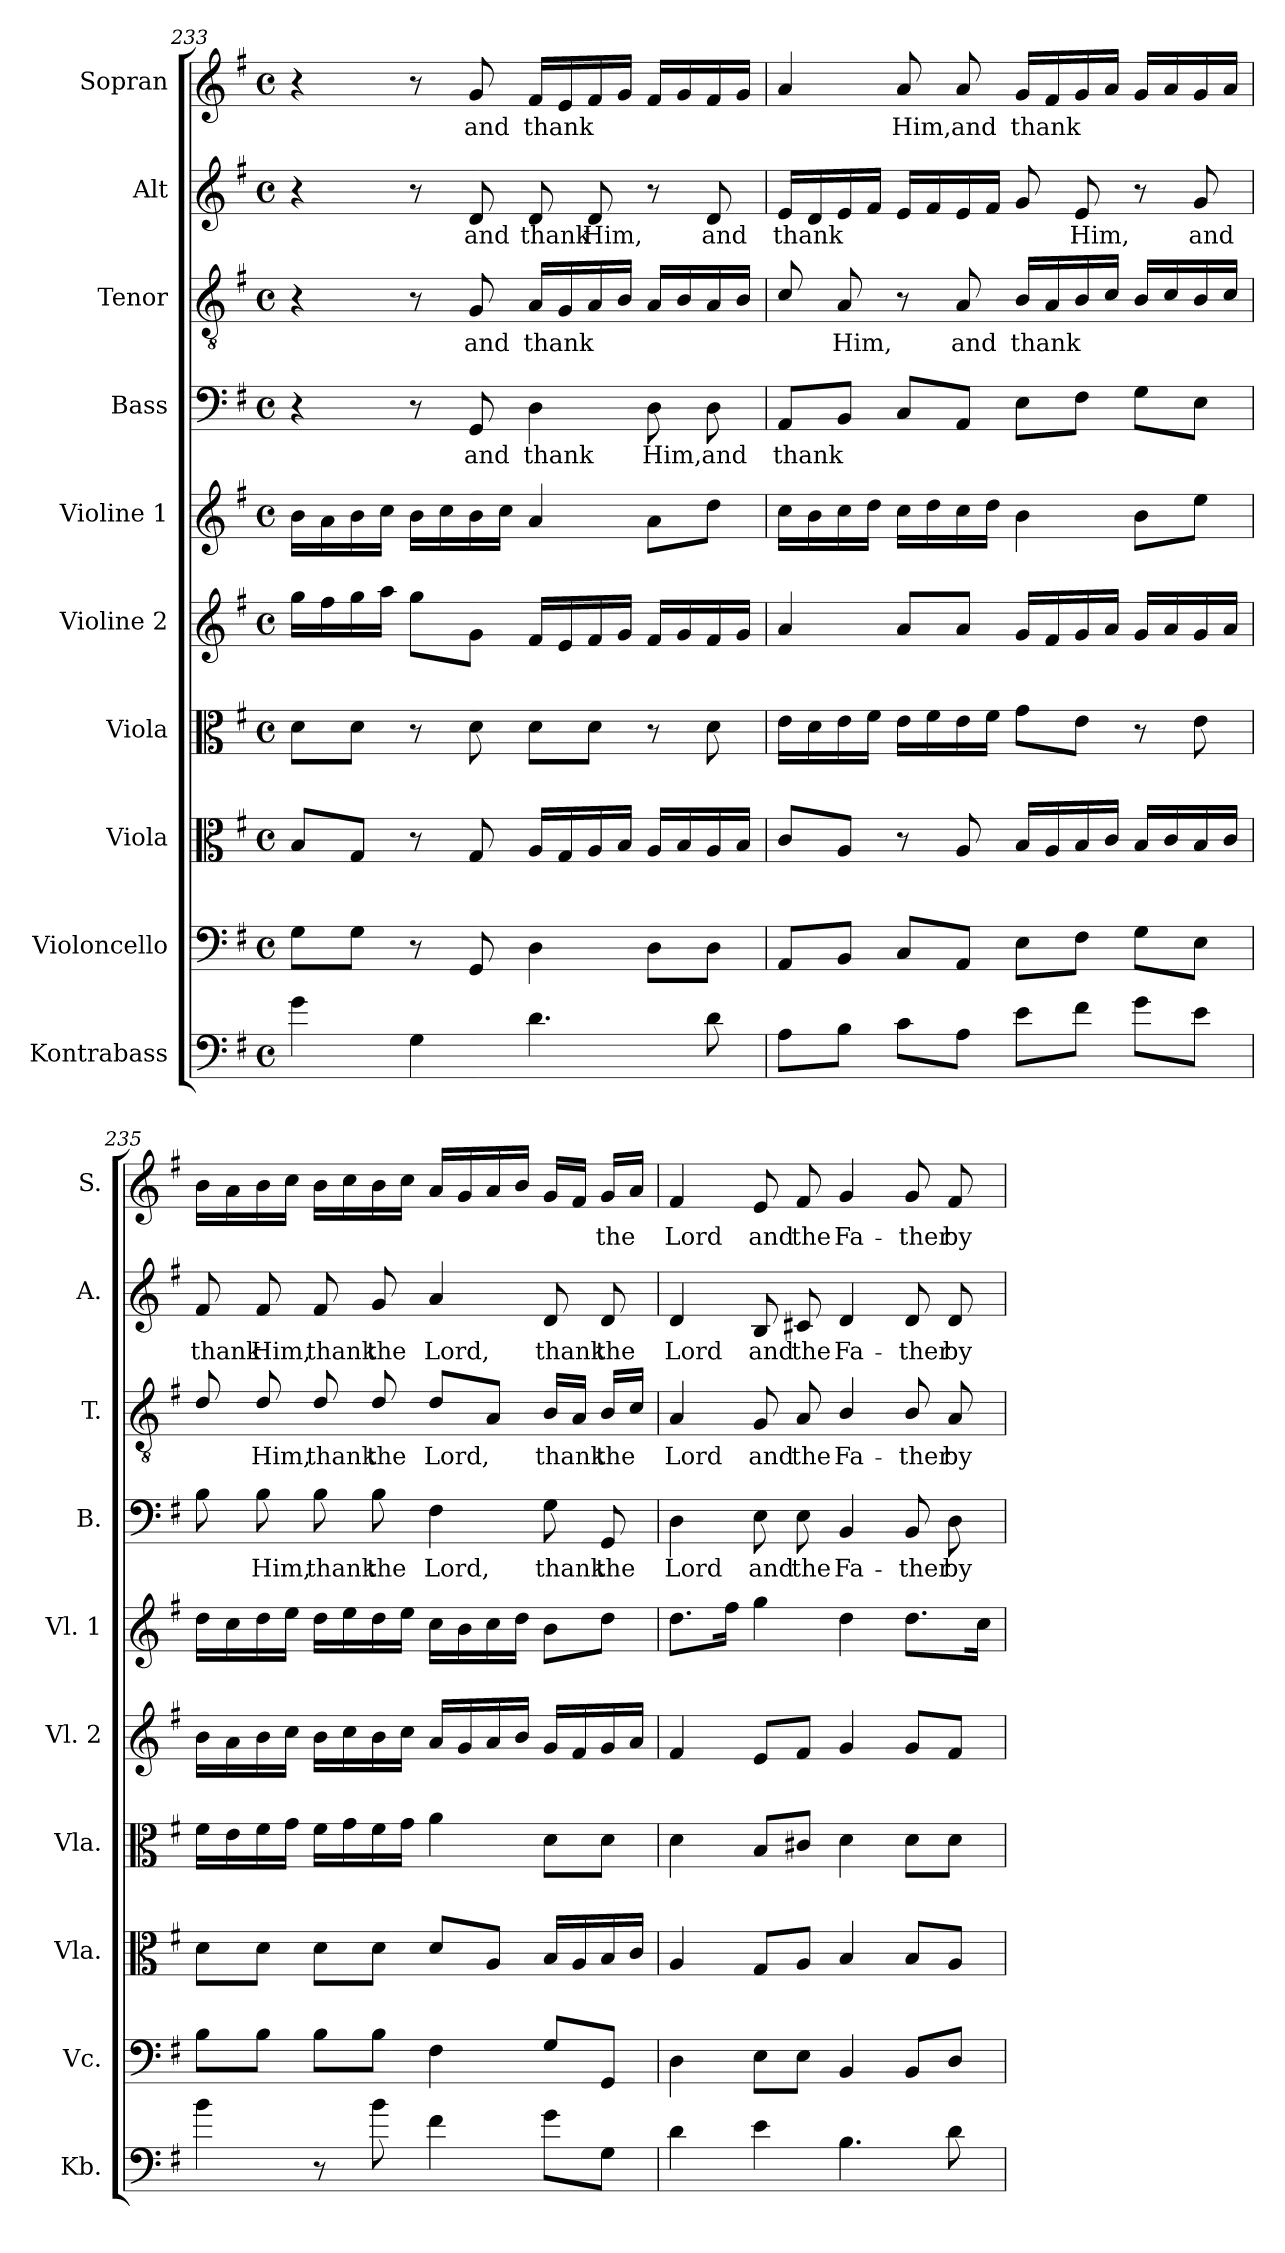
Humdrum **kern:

**kern	**kern	**kern	**kern	**kern	**kern	**kern	**text	**kern	**text	**kern	**text	**kern	**text
*part10	*part9	*part8	*part7	*part6	*part5	*part4	*part4	*part3	*part3	*part2	*part2	*part1	*part1
*staff10	*staff9	*staff8	*staff7	*staff6	*staff5	*staff4	*staff4	*staff3	*staff3	*staff2	*staff2	*staff1	*staff1
*I"Kontrabass	*I"Violoncello	*I"Viola	*I"Viola	*I"Violine 2	*I"Violine 1	*I"Bass	*	*I"Tenor	*	*I"Alt	*	*I"Sopran	*
*I'Kb.	*I'Vc.	*I'Vla.	*I'Vla.	*I'Vl. 2	*I'Vl. 1	*I'B.	*	*I'T.	*	*I'A.	*	*I'S.	*
*clefF4	*clefF4	*clefC3	*clefC3	*clefG2	*clefG2	*clefF4	*	*clefGv2	*	*clefG2	*	*clefG2	*
*ITrd7c12	*	*	*	*	*	*	*	*ITrd7c12	*	*	*	*	*
*k[f#]	*k[f#]	*k[f#]	*k[f#]	*k[f#]	*k[f#]	*k[f#]	*	*k[f#]	*	*k[f#]	*	*k[f#]	*
*G:	*G:	*G:	*G:	*G:	*G:	*G:	*	*G:	*	*G:	*	*G:	*
*M4/4	*M4/4	*M4/4	*M4/4	*M4/4	*M4/4	*M4/4	*	*M4/4	*	*M4/4	*	*M4/4	*
*met(c)	*met(c)	*met(c)	*met(c)	*met(c)	*met(c)	*met(c)	*	*met(c)	*	*met(c)	*	*met(c)	*
=233	=233	=233	=233	=233	=233	=233	=233	=233	=233	=233	=233	=233	=233
4Gi\	8Gi\L	8Bi/L	8di\L	16ggi\LL	16bi\LL	4r	.	4r	.	4r	.	4r	.
.	.	.	.	16ff#i\	16ai\	.	.	.	.	.	.	.	.
.	8Gi\J	8Gi/J	8di\J	16ggi\	16bi\	.	.	.	.	.	.	.	.
.	.	.	.	16aai\JJ	16cci\JJ	.	.	.	.	.	.	.	.
4GGi\	8r	8r	8r	8ggi\L	16bi\LL	8r	.	8r	.	8r	.	8r	.
.	.	.	.	.	16cci\	.	.	.	.	.	.	.	.
!	!	!	!	!	!	!	!LO:LY:b:color=#000000	!	!	!	!	!	!
!	!	!	!	!	!	!	!	!	!LO:LY:b:color=#000000	!	!	!	!
!	!	!	!	!	!	!	!	!	!	!	!LO:LY:b:color=#000000	!	!
!	!	!	!	!	!	!	!	!	!	!	!	!	!LO:LY:b:color=#000000
.	8GGi/	8Gi/	8di\	8gi\J	16bi\	8GGi/	and	8GGi/	and	8di/	and	8gi/	and
.	.	.	.	.	16cci\JJ	.	.	.	.	.	.	.	.
!	!	!	!	!	!	!	!LO:LY:b:color=#000000	!	!	!	!	!	!
!	!	!	!	!	!	!	!	!	!LO:LY:b:color=#000000	!	!	!	!
!	!	!	!	!	!	!	!	!	!	!	!LO:LY:b:color=#000000	!	!
!	!	!	!	!	!	!	!	!	!	!	!	!	!LO:LY:b:color=#000000
4.Di\	4Di\	16Ai/LL	8di\L	16f#i/LL	4ai/	4Di\	thank	16AAi/LL	thank	8di/	thank	16f#i/LL	thank
.	.	16Gi/	.	16ei/	.	.	.	16GGi/	.	.	.	16ei/	.
!	!	!	!	!	!	!	!	!	!	!	!LO:LY:b:color=#000000	!	!
.	.	16Ai/	8di\J	16f#i/	.	.	.	16AAi/	.	8di/	Him,	16f#i/	.
.	.	16Bi/JJ	.	16gi/JJ	.	.	.	16BBi/JJ	.	.	.	16gi/JJ	.
!	!	!	!	!	!	!	!LO:LY:b:color=#000000	!	!	!	!	!	!
.	8Di\L	16Ai/LL	8r	16f#i/LL	8ai\L	8Di\	Him,	16AAi/LL	.	8r	.	16f#i/LL	.
.	.	16Bi/	.	16gi/	.	.	.	16BBi/	.	.	.	16gi/	.
!	!	!	!	!	!	!	!LO:LY:b:color=#000000	!	!	!	!	!	!
!	!	!	!	!	!	!	!	!	!	!	!LO:LY:b:color=#000000	!	!
8Di\	8Di\J	16Ai/	8di\	16f#i/	8ddi\J	8Di\	and	16AAi/	.	8di/	and	16f#i/	.
.	.	16Bi/JJ	.	16gi/JJ	.	.	.	16BBi/JJ	.	.	.	16gi/JJ	.
=234	=234	=234	=234	=234	=234	=234	=234	=234	=234	=234	=234	=234	=234
!	!	!	!	!	!	!	!LO:LY:b:color=#000000	!	!	!	!	!	!
!	!	!	!	!	!	!	!	!	!	!	!LO:LY:b:color=#000000	!	!
8AAi\L	8AAi/L	8ci/L	16ei\LL	4ai/	16cci\LL	8AAi/L	thank	8Ci/	.	16ei/LL	thank	4ai/	.
.	.	.	16di\	.	16bi\	.	.	.	.	16di/	.	.	.
!	!	!	!	!	!	!	!	!	!LO:LY:b:color=#000000	!	!	!	!
8BBi\J	8BBi/J	8Ai/J	16ei\	.	16cci\	8BBi/J	.	8AAi/	Him,	16ei/	.	.	.
.	.	.	16f#i\JJ	.	16ddi\JJ	.	.	.	.	16f#i/JJ	.	.	.
!	!	!	!	!	!	!	!	!	!	!	!	!	!LO:LY:b:color=#000000
8Ci\L	8Ci/L	8r	16ei\LL	8ai/L	16cci\LL	8Ci/L	.	8r	.	16ei/LL	.	8ai/	Him,
.	.	.	16f#i\	.	16ddi\	.	.	.	.	16f#i/	.	.	.
!	!	!	!	!	!	!	!	!	!LO:LY:b:color=#000000	!	!	!	!
!	!	!	!	!	!	!	!	!	!	!	!	!	!LO:LY:b:color=#000000
8AAi\J	8AAi/J	8Ai/	16ei\	8ai/J	16cci\	8AAi/J	.	8AAi/	and	16ei/	.	8ai/	and
.	.	.	16f#i\JJ	.	16ddi\JJ	.	.	.	.	16f#i/JJ	.	.	.
!	!	!	!	!	!	!	!	!	!LO:LY:b:color=#000000	!	!	!	!
!	!	!	!	!	!	!	!	!	!	!	!	!	!LO:LY:b:color=#000000
8Ei\L	8Ei\L	16Bi/LL	8gi\L	16gi/LL	4bi\	8Ei\L	.	16BBi/LL	thank	8gi/	.	16gi/LL	thank
.	.	16Ai/	.	16f#i/	.	.	.	16AAi/	.	.	.	16f#i/	.
!	!	!	!	!	!	!	!	!	!	!	!LO:LY:b:color=#000000	!	!
8F#i\J	8F#i\J	16Bi/	8ei\J	16gi/	.	8F#i\J	.	16BBi/	.	8ei/	Him,	16gi/	.
.	.	16ci/JJ	.	16ai/JJ	.	.	.	16Ci/JJ	.	.	.	16ai/JJ	.
8Gi\L	8Gi\L	16Bi/LL	8r	16gi/LL	8bi\L	8Gi\L	.	16BBi/LL	.	8r	.	16gi/LL	.
.	.	16ci/	.	16ai/	.	.	.	16Ci/	.	.	.	16ai/	.
!	!	!	!	!	!	!	!	!	!	!	!LO:LY:b:color=#000000	!	!
8Ei\J	8Ei\J	16Bi/	8ei\	16gi/	8eei\J	8Ei\J	.	16BBi/	.	8gi/	and	16gi/	.
.	.	16ci/JJ	.	16ai/JJ	.	.	.	16Ci/JJ	.	.	.	16ai/JJ	.
!!LO:PB:g=z
=235	=235	=235	=235	=235	=235	=235	=235	=235	=235	=235	=235	=235	=235
!	!	!	!	!	!	!	!	!	!	!	!LO:LY:b:color=#000000	!	!
4Bi\	8Bi\L	8di\L	16f#i\LL	16bi\LL	16ddi\LL	8Bi\	.	8Di/	.	8f#i/	thank	16bi\LL	.
.	.	.	16ei\	16ai\	16cci\	.	.	.	.	.	.	16ai\	.
!	!	!	!	!	!	!	!LO:LY:b:color=#000000	!	!	!	!	!	!
!	!	!	!	!	!	!	!	!	!LO:LY:b:color=#000000	!	!	!	!
!	!	!	!	!	!	!	!	!	!	!	!LO:LY:b:color=#000000	!	!
.	8Bi\J	8di\J	16f#i\	16bi\	16ddi\	8Bi\	Him,	8Di/	Him,	8f#i/	Him,	16bi\	.
.	.	.	16gi\JJ	16cci\JJ	16eei\JJ	.	.	.	.	.	.	16cci\JJ	.
!	!	!	!	!	!	!	!LO:LY:b:color=#000000	!	!	!	!	!	!
!	!	!	!	!	!	!	!	!	!LO:LY:b:color=#000000	!	!	!	!
!	!	!	!	!	!	!	!	!	!	!	!LO:LY:b:color=#000000	!	!
8r	8Bi\L	8di\L	16f#i\LL	16bi\LL	16ddi\LL	8Bi\	thank	8Di/	thank	8f#i/	thank	16bi\LL	.
.	.	.	16gi\	16cci\	16eei\	.	.	.	.	.	.	16cci\	.
!	!	!	!	!	!	!	!LO:LY:b:color=#000000	!	!	!	!	!	!
!	!	!	!	!	!	!	!	!	!LO:LY:b:color=#000000	!	!	!	!
!	!	!	!	!	!	!	!	!	!	!	!LO:LY:b:color=#000000	!	!
8Bi\	8Bi\J	8di\J	16f#i\	16bi\	16ddi\	8Bi\	the	8Di/	the	8gi/	the	16bi\	.
.	.	.	16gi\JJ	16cci\JJ	16eei\JJ	.	.	.	.	.	.	16cci\JJ	.
!	!	!	!	!	!	!	!LO:LY:b:color=#000000	!	!	!	!	!	!
!	!	!	!	!	!	!	!	!	!LO:LY:b:color=#000000	!	!	!	!
!	!	!	!	!	!	!	!	!	!	!	!LO:LY:b:color=#000000	!	!
4F#i\	4F#i\	8di/L	4ai\	16ai/LL	16cci\LL	4F#i\	Lord,	8Di/L	Lord,	4ai/	Lord,	16ai/LL	.
.	.	.	.	16gi/	16bi\	.	.	.	.	.	.	16gi/	.
.	.	8Ai/J	.	16ai/	16cci\	.	.	8AAi/J	.	.	.	16ai/	.
.	.	.	.	16bi/JJ	16ddi\JJ	.	.	.	.	.	.	16bi/JJ	.
!	!	!	!	!	!	!	!LO:LY:b:color=#000000	!	!	!	!	!	!
!	!	!	!	!	!	!	!	!	!LO:LY:b:color=#000000	!	!	!	!
!	!	!	!	!	!	!	!	!	!	!	!LO:LY:b:color=#000000	!	!
8Gi\L	8Gi/L	16Bi/LL	8di\L	16gi/LL	8bi\L	8Gi\	thank	16BBi/LL	thank	8di/	thank	16gi/LL	.
.	.	16Ai/	.	16f#i/	.	.	.	16AAi/JJ	.	.	.	16f#i/JJ	.
!	!	!	!	!	!	!	!LO:LY:b:color=#000000	!	!	!	!	!	!
!	!	!	!	!	!	!	!	!	!LO:LY:b:color=#000000	!	!	!	!
!	!	!	!	!	!	!	!	!	!	!	!LO:LY:b:color=#000000	!	!
!	!	!	!	!	!	!	!	!	!	!	!	!	!LO:LY:b:color=#000000
8GGi\J	8GGi/J	16Bi/	8di\J	16gi/	8ddi\J	8GGi/	the	16BBi/LL	the	8di/	the	16gi/LL	the
.	.	16ci/JJ	.	16ai/JJ	.	.	.	16Ci/JJ	.	.	.	16ai/JJ	.
=236	=236	=236	=236	=236	=236	=236	=236	=236	=236	=236	=236	=236	=236
!	!	!	!	!	!	!	!LO:LY:b:color=#000000	!	!	!	!	!	!
!	!	!	!	!	!	!	!	!	!LO:LY:b:color=#000000	!	!	!	!
!	!	!	!	!	!	!	!	!	!	!	!LO:LY:b:color=#000000	!	!
!	!	!	!	!	!	!	!	!	!	!	!	!	!LO:LY:b:color=#000000
4Di\	4Di\	4Ai/	4di\	4f#i/	8.ddi\L	4Di\	Lord	4AAi/	Lord	4di/	Lord	4f#i/	Lord
.	.	.	.	.	16ff#i\Jk	.	.	.	.	.	.	.	.
!	!	!	!	!	!	!	!LO:LY:b:color=#000000	!	!	!	!	!	!
!	!	!	!	!	!	!	!	!	!LO:LY:b:color=#000000	!	!	!	!
!	!	!	!	!	!	!	!	!	!	!	!LO:LY:b:color=#000000	!	!
!	!	!	!	!	!	!	!	!	!	!	!	!	!LO:LY:b:color=#000000
4Ei\	8Ei\L	8Gi/L	8Bi/L	8ei/L	4ggi\	8Ei\	and	8GGi/	and	8Bi/	and	8ei/	and
!	!	!	!	!	!	!	!LO:LY:b:color=#000000	!	!	!	!	!	!
!	!	!	!	!	!	!	!	!	!LO:LY:b:color=#000000	!	!	!	!
!	!	!	!	!	!	!	!	!	!	!	!LO:LY:b:color=#000000	!	!
!	!	!	!	!	!	!	!	!	!	!	!	!	!LO:LY:b:color=#000000
.	8Ei\J	8Ai/J	8c#Xi/J	8f#i/J	.	8Ei\	the	8AAi/	the	8c#Xi/	the	8f#i/	the
!	!	!	!	!	!	!	!LO:LY:b:color=#000000	!	!	!	!	!	!
!	!	!	!	!	!	!	!	!	!LO:LY:b:color=#000000	!	!	!	!
!	!	!	!	!	!	!	!	!	!	!	!LO:LY:b:color=#000000	!	!
!	!	!	!	!	!	!	!	!	!	!	!	!	!LO:LY:b:color=#000000
4.BBi\	4BBi/	4Bi/	4di\	4gi/	4ddi\	4BBi/	Fa-	4BBi/	Fa-	4di/	Fa-	4gi/	Fa-
!	!	!	!	!	!	!	!LO:LY:b:color=#000000	!	!	!	!	!	!
!	!	!	!	!	!	!	!	!	!LO:LY:b:color=#000000	!	!	!	!
!	!	!	!	!	!	!	!	!	!	!	!LO:LY:b:color=#000000	!	!
!	!	!	!	!	!	!	!	!	!	!	!	!	!LO:LY:b:color=#000000
.	8BBi/L	8Bi/L	8di\L	8gi/L	8.ddi\L	8BBi/	-ther	8BBi/	-ther	8di/	-ther	8gi/	-ther
!	!	!	!	!	!	!	!LO:LY:b:color=#000000	!	!	!	!	!	!
!	!	!	!	!	!	!	!	!	!LO:LY:b:color=#000000	!	!	!	!
!	!	!	!	!	!	!	!	!	!	!	!LO:LY:b:color=#000000	!	!
!	!	!	!	!	!	!	!	!	!	!	!	!	!LO:LY:b:color=#000000
8Di\	8Di/J	8Ai/J	8di\J	8f#i/J	.	8Di\	by	8AAi/	by	8di/	by	8f#i/	by
.	.	.	.	.	16cci\Jk	.	.	.	.	.	.	.	.
=	=	=	=	=	=	=	=	=	=	=	=	=	=
*-	*-	*-	*-	*-	*-	*-	*-	*-	*-	*-	*-	*-	*-
